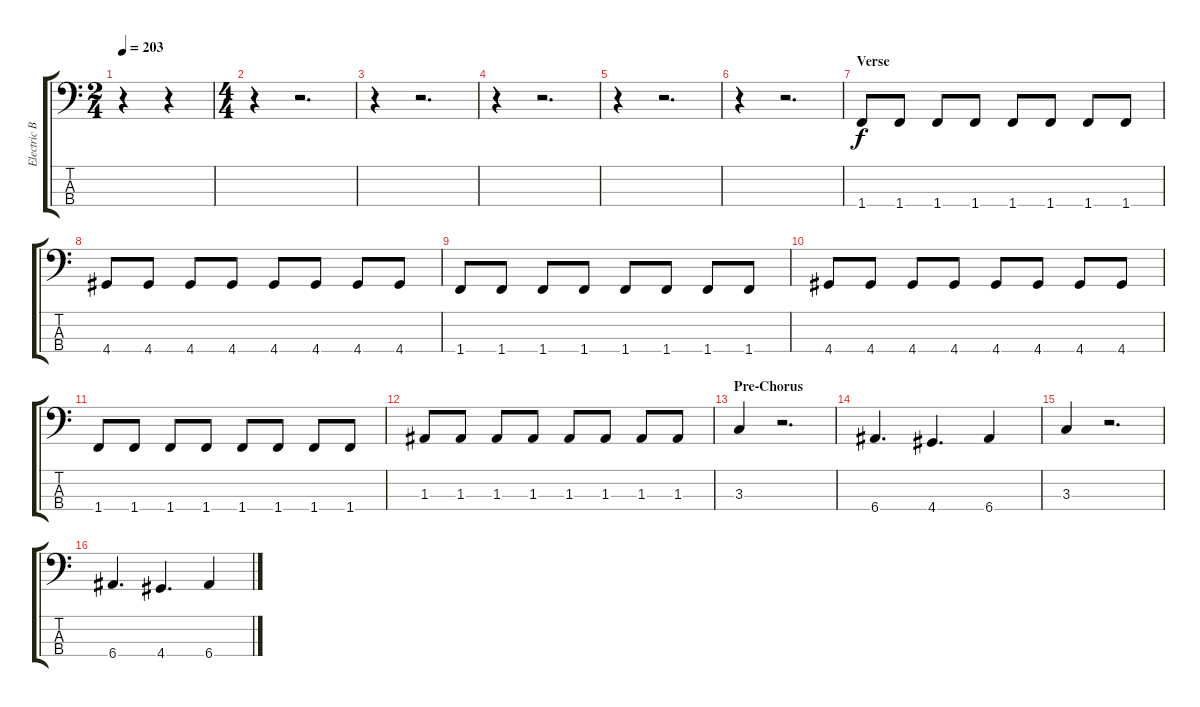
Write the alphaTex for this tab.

\track ("Electric Bass" "Electric B") {instrument electricbassfinger}
\staff {score tabs}
\tuning (G2 D2 A1 E1) {hide}
\ts (2 4)
\tempo 203
\clef f4
\ks c
r.4{dy f instrument electricbassfinger} r.4 |
\ts (4 4)
r.4 r.2{d} |
r.4 r.2{d} |
r.4 r.2{d} |
r.4 r.2{d} |
r.4 r.2{d} |
\section ("" "Verse")
1.4.8 1.4.8 1.4.8 1.4.8 1.4.8 1.4.8 1.4.8 1.4.8 |
4.4.8 4.4.8 4.4.8 4.4.8 4.4.8 4.4.8 4.4.8 4.4.8 |
1.4.8 1.4.8 1.4.8 1.4.8 1.4.8 1.4.8 1.4.8 1.4.8 |
4.4.8 4.4.8 4.4.8 4.4.8 4.4.8 4.4.8 4.4.8 4.4.8 |
1.4.8 1.4.8 1.4.8 1.4.8 1.4.8 1.4.8 1.4.8 1.4.8 |
1.3.8 1.3.8 1.3.8 1.3.8 1.3.8 1.3.8 1.3.8 1.3.8 |
\section ("" "Pre-Chorus")
3.3.4 r.2{d} |
6.4.4{d} 4.4.4{d} 6.4.4 |
3.3.4 r.2{d} |
6.4.4{d} 4.4.4{d} 6.4.4
